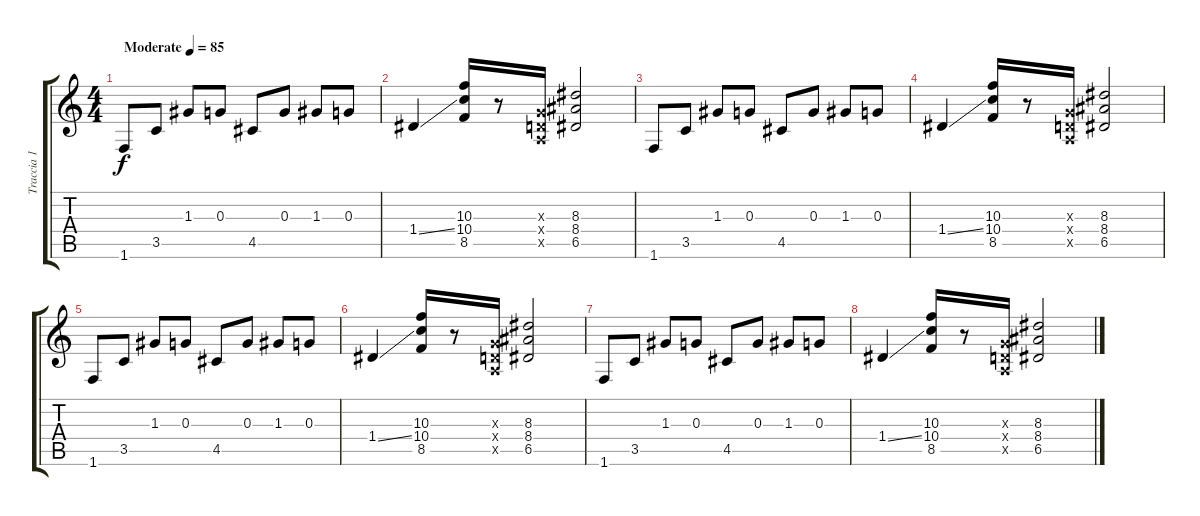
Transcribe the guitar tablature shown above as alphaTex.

\track ("Traccia 1" "Traccia 1") {instrument acousticguitarsteel}
\staff {score tabs}
\tuning (E4 B3 G3 D3 A2 E2) {hide}
\ts (4 4)
\tempo (85 "Moderate")
\clef g2
\ks c
1.6.8{dy f instrument acousticguitarsteel} 3.5.8 1.3.8 0.3.8 4.5.8 0.3.8 1.3.8 0.3.8 |
1.4{ss}.4 (10.3 10.4 8.5).16 r.8 (0.3{x} 0.4{x} 0.5{x}).16 (8.3 8.4 6.5).2 |
1.6.8 3.5.8 1.3.8 0.3.8 4.5.8 0.3.8 1.3.8 0.3.8 |
1.4{ss}.4 (10.3 10.4 8.5).16 r.8 (0.3{x} 0.4{x} 0.5{x}).16 (8.3 8.4 6.5).2 |
1.6.8 3.5.8 1.3.8 0.3.8 4.5.8 0.3.8 1.3.8 0.3.8 |
1.4{ss}.4 (10.3 10.4 8.5).16 r.8 (0.3{x} 0.4{x} 0.5{x}).16 (8.3 8.4 6.5).2 |
1.6.8 3.5.8 1.3.8 0.3.8 4.5.8 0.3.8 1.3.8 0.3.8 |
1.4{ss}.4 (10.3 10.4 8.5).16 r.8 (0.3{x} 0.4{x} 0.5{x}).16 (8.3 8.4 6.5).2
